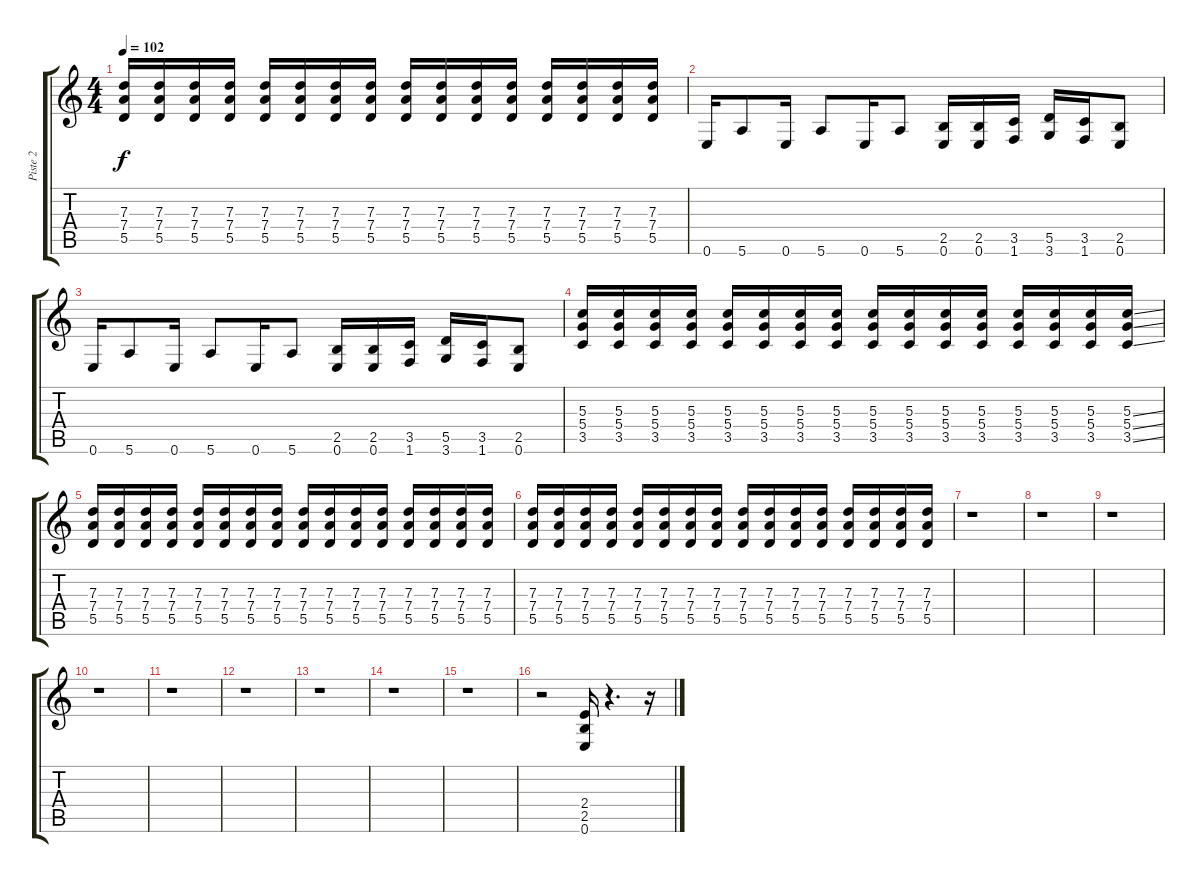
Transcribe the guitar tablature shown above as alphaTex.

\track ("Piste 2" "Piste 2") {instrument distortionguitar}
\staff {score tabs}
\tuning (E4 B3 G3 D3 A2 E2) {hide}
\ts (4 4)
\tempo 102
\clef g2
\ks c
(7.3 7.4 5.5).16{dy f} (7.3 7.4 5.5).16 (7.3 7.4 5.5).16 (7.3 7.4 5.5).16 (7.3 7.4 5.5).16 (7.3 7.4 5.5).16 (7.3 7.4 5.5).16 (7.3 7.4 5.5).16 (7.3 7.4 5.5).16 (7.3 7.4 5.5).16 (7.3 7.4 5.5).16 (7.3 7.4 5.5).16 (7.3 7.4 5.5).16 (7.3 7.4 5.5).16 (7.3 7.4 5.5).16 (7.3 7.4 5.5).16 |
0.6.16 5.6.8 0.6.16 5.6.8 0.6.16 5.6.8 (2.5 0.6).16 (2.5 0.6).16 (3.5 1.6).16 (5.5 3.6).16 (3.5 1.6).16 (2.5 0.6).8 |
0.6.16 5.6.8 0.6.16 5.6.8 0.6.16 5.6.8 (2.5 0.6).16 (2.5 0.6).16 (3.5 1.6).16 (5.5 3.6).16 (3.5 1.6).16 (2.5 0.6).8 |
(5.3 5.4 3.5).16 (5.3 5.4 3.5).16 (5.3 5.4 3.5).16 (5.3 5.4 3.5).16 (5.3 5.4 3.5).16 (5.3 5.4 3.5).16 (5.3 5.4 3.5).16 (5.3 5.4 3.5).16 (5.3 5.4 3.5).16 (5.3 5.4 3.5).16 (5.3 5.4 3.5).16 (5.3 5.4 3.5).16 (5.3 5.4 3.5).16 (5.3 5.4 3.5).16 (5.3 5.4 3.5).16 (5.3{ss} 5.4{ss} 3.5{ss}).16 |
(7.3 7.4 5.5).16 (7.3 7.4 5.5).16 (7.3 7.4 5.5).16 (7.3 7.4 5.5).16 (7.3 7.4 5.5).16 (7.3 7.4 5.5).16 (7.3 7.4 5.5).16 (7.3 7.4 5.5).16 (7.3 7.4 5.5).16 (7.3 7.4 5.5).16 (7.3 7.4 5.5).16 (7.3 7.4 5.5).16 (7.3 7.4 5.5).16 (7.3 7.4 5.5).16 (7.3 7.4 5.5).16 (7.3 7.4 5.5).16 |
(7.3 7.4 5.5).16 (7.3 7.4 5.5).16 (7.3 7.4 5.5).16 (7.3 7.4 5.5).16 (7.3 7.4 5.5).16 (7.3 7.4 5.5).16 (7.3 7.4 5.5).16 (7.3 7.4 5.5).16 (7.3 7.4 5.5).16 (7.3 7.4 5.5).16 (7.3 7.4 5.5).16 (7.3 7.4 5.5).16 (7.3 7.4 5.5).16 (7.3 7.4 5.5).16 (7.3 7.4 5.5).16 (7.3 7.4 5.5).16 |
r.1 |
r.1 |
r.1 |
r.1 |
r.1 |
r.1 |
r.1 |
r.1 |
r.1 |
r.2 (2.4 2.5 0.6).16 r.4{d} r.16
